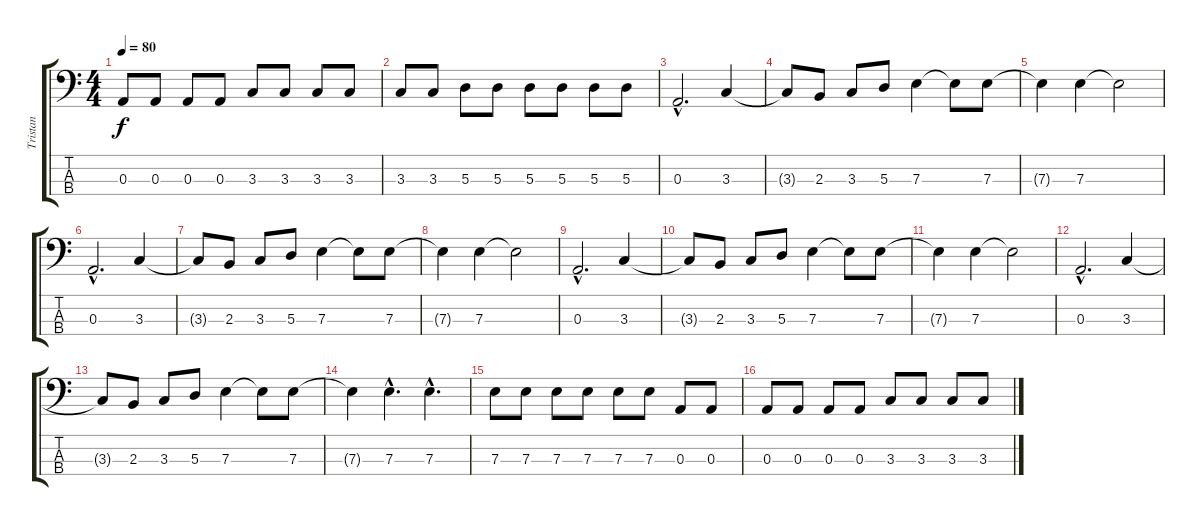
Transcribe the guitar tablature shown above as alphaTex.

\track ("Tristan" "Tristan") {instrument electricbasspick}
\staff {score tabs}
\tuning (G2 D2 A1 E1) {hide}
\ts (4 4)
\tempo 80
\clef f4
\ks c
0.3.8{dy f} 0.3.8 0.3.8 0.3.8 3.3.8 3.3.8 3.3.8 3.3.8 |
3.3.8 3.3.8 5.3.8 5.3.8 5.3.8 5.3.8 5.3.8 5.3.8 |
0.3{hac}.2{d} 3.3.4 |
3.3{t}.8 2.3.8 3.3.8 5.3.8 7.3.4 7.3{t}.8 7.3.8 |
7.3{t}.4 7.3.4 7.3{t}.2 |
0.3{hac}.2{d} 3.3.4 |
3.3{t}.8 2.3.8 3.3.8 5.3.8 7.3.4 7.3{t}.8 7.3.8 |
7.3{t}.4 7.3.4 7.3{t}.2 |
0.3{hac}.2{d} 3.3.4 |
3.3{t}.8 2.3.8 3.3.8 5.3.8 7.3.4 7.3{t}.8 7.3.8 |
7.3{t}.4 7.3.4 7.3{t}.2 |
0.3{hac}.2{d} 3.3.4 |
3.3{t}.8 2.3.8 3.3.8 5.3.8 7.3.4 7.3{t}.8 7.3.8 |
7.3{t}.4 7.3{hac}.4{d} 7.3{hac}.4{d} |
7.3.8 7.3.8 7.3.8 7.3.8 7.3.8 7.3.8 0.3.8 0.3.8 |
0.3.8 0.3.8 0.3.8 0.3.8 3.3.8 3.3.8 3.3.8 3.3.8
